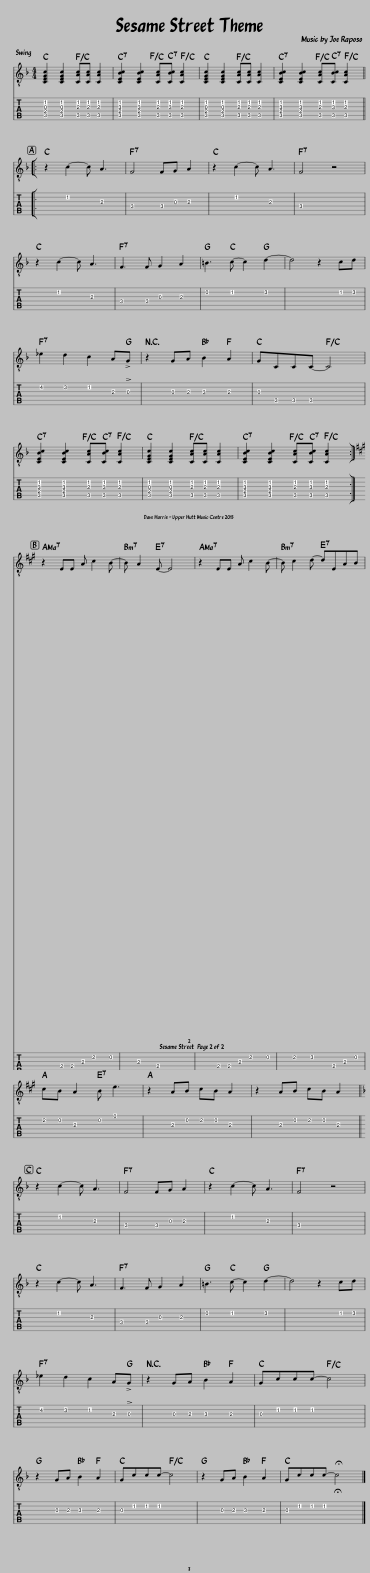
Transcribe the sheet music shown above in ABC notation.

X:1
%%score { 1 | 2 }
L:1/8
M:4/4
I:linebreak $
K:F
V:1 treble-8
V:2 tab stafflines=6 strings="E2,A2,D3,G3,B3,E4 nostems "
V:1
 [CEGc]2 [CEGc]2 [CAc][CAc] [CAc]2 | [CEBc]2 [CEBc]2 [CAc][CBc] [CAc]2 | [CEGc]2 [CEGc]2 [CAc][CAc] [CAc]2 | [CEBc]2 [CEBc]2 [CAc][CBc] [CAc]2 |:$ z2 c2- c A3 | %5
 F4 FG A2 | z2 c2- c A3 | F4 z4 |$ z2 c2- c A3 | F3 F G2 A2 | %10
 =B3 c- c2 d2- | d4 z2 cd |$ _e2 d2 c2 A!>!G | z2 GA B2 A2 | GCCC- C4 |$ %15
 [CEBc]2 [CEBc]2 [CAc][CBc] [CAc]2 | [CEGc]2 [CEGc]2 [CAc][CAc] [CAc]2 | [CEBc]2 [CEBc]2 [CAc][CBc] [CAc]2 :|$[K:A] z2 EE A c2 B- | B A2 E- E4 | %20
 z2 EE A c2 B- | B c2 d- dEAB |$ cB A2 B e3 | z2 AB cB A2 | z2 AB cB A2 ||$ %25
[K:F] z2 c2- c A3 | F4 FG A2 | z2 c2- c A3 | F4 z4 |$ z2 c2- c A3 | %30
 F3 F G2 A2 | =B3 c- c2 d2- | d4 z2 cd |$ _e2 d2 c2 A!>!G | z2 GA B2 A2 | %35
 Gccc- c4 |$ z2 GA B2 A2 | Gccc- c4 | z2 GA B2 A2 | Gccc- !fermata!c4 |] %40
V:2
 [!5!C,!4!E,!3!G,!2!C]2 [!5!C,!4!E,!3!G,!2!C]2 [!5!C,!3!A,!2!C] [!5!C,!3!A,!2!C] [!5!C,!3!A,!2!C]2 | [!5!C,!4!E,!3!B,!2!C]2 [!5!C,!4!E,!3!B,!2!C]2 [!5!C,!3!A,!2!C] [!5!C,!3!B,!2!C] [!5!C,!3!A,!2!C]2 | [!5!C,!4!E,!3!G,!2!C]2 [!5!C,!4!E,!3!G,!2!C]2 [!5!C,!3!A,!2!C] [!5!C,!3!A,!2!C] [!5!C,!3!A,!2!C]2 | [!5!C,!4!E,!3!B,!2!C]2 [!5!C,!4!E,!3!B,!2!C]2 [!5!C,!3!A,!2!C] [!5!C,!3!B,!2!C] [!5!C,!3!A,!2!C]2 |:$ x2 !2!C2- !2!C !3!A,3 | %5
 !4!F,4 !4!F, !3!G, !3!A,2 | x2 !2!C2- !2!C !3!A,3 | !4!F,4 x4 |$ x2 !2!C2- !2!C !3!A,3 | !4!F,3 !4!F, !3!G,2 !3!A,2 | %10
 !2!=B,3 !2!C- !2!C2 !2!D2- | !2!D4 x2 !2!C !2!D |$ !2!_E2 !2!D2 !2!C2 !3!A, !>!!3!G, | x2 !3!G, !3!A, !3!B,2 !3!A,2 | !3!G, !5!C, !5!C, !5!C,- !5!C,4 |$ %15
 [!5!C,!4!E,!3!B,!2!C]2 [!5!C,!4!E,!3!B,!2!C]2 [!5!C,!3!A,!2!C] [!5!C,!3!B,!2!C] [!5!C,!3!A,!2!C]2 | [!5!C,!4!E,!3!G,!2!C]2 [!5!C,!4!E,!3!G,!2!C]2 [!5!C,!3!A,!2!C] [!5!C,!3!A,!2!C] [!5!C,!3!A,!2!C]2 | [!5!C,!4!E,!3!B,!2!C]2 [!5!C,!4!E,!3!B,!2!C]2 [!5!C,!3!A,!2!C] [!5!C,!3!B,!2!C] [!5!C,!3!A,!2!C]2 :|$[K:A] x2 !4!E, !4!E, !3!A, !2!C2 !2!B,- | !2!B, !3!A,2 !4!E,- !4!E,4 | %20
 x2 !4!E, !4!E, !3!A, !2!C2 !2!B,- | !2!B, !2!C2 !2!D- !2!D !4!E, !3!A, !2!B, |$ !2!C !2!B, !3!A,2 !2!B, !1!E3 | x2 !3!A, !2!B, !2!C !2!B, !3!A,2 | x2 !3!A, !2!B, !2!C !2!B, !3!A,2 ||$ %25
[K:F] x2 !2!C2- !2!C !3!A,3 | !4!F,4 !4!F, !3!G, !3!A,2 | x2 !2!C2- !2!C !3!A,3 | !4!F,4 x4 |$ x2 !2!C2- !2!C !3!A,3 | %30
 !4!F,3 !4!F, !3!G,2 !3!A,2 | !2!=B,3 !2!C- !2!C2 !2!D2- | !2!D4 x2 !2!C !2!D |$ !2!_E2 !2!D2 !2!C2 !3!A, !>!!3!G, | x2 !3!G, !3!A, !3!B,2 !3!A,2 | %35
 !3!G, !2!C !2!C !2!C- !2!C4 |$ x2 !3!G, !3!A, !3!B,2 !3!A,2 | !3!G, !2!C !2!C !2!C- !2!C4 | x2 !3!G, !3!A, !3!B,2 !3!A,2 | !3!G, !2!C !2!C !2!C- !fermata!!2!C4 |] %40
